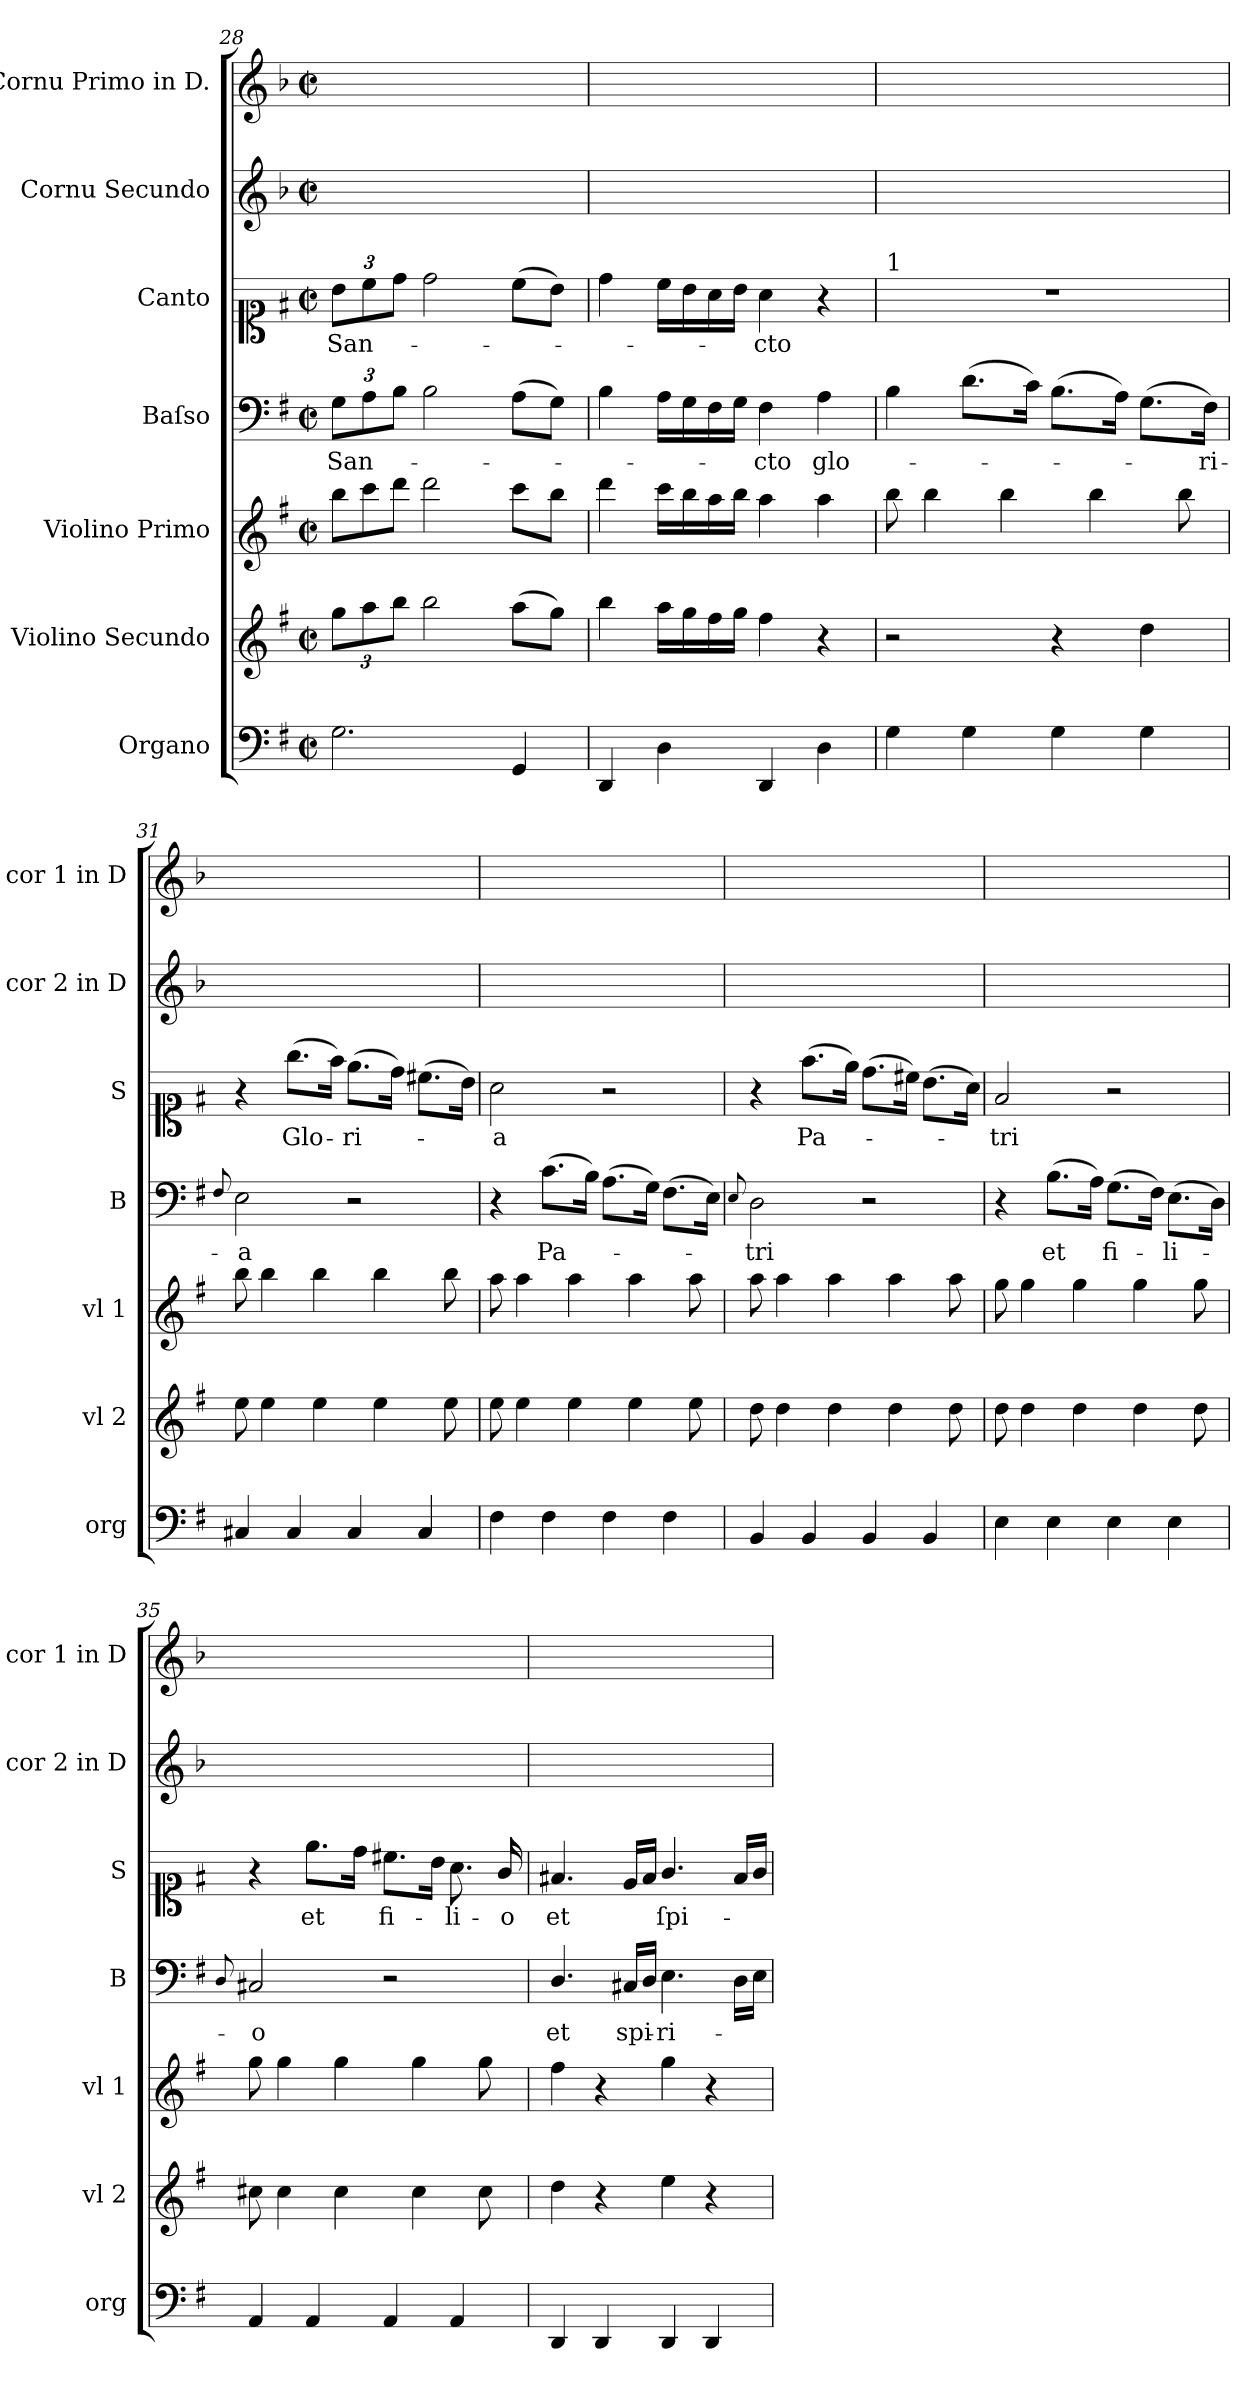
**kern	**kern	**kern	**kern	**text	**kern	**text	**kern	**kern
*part7	*part6	*part5	*part4	*part4	*part3	*part3	*part2	*part1
*staff7	*staff6	*staff5	*staff4	*staff4	*staff3	*staff3	*staff2	*staff1
*I"Organo	*I"Violino Secundo	*I"Violino Primo	*I"Baſso	*	*I"Canto	*	*I"Cornu Secundo	*I"Cornu Primo in D.
*I'org	*I'vl 2	*I'vl 1	*I'B	*	*I'S	*	*I'cor 2 in D	*I'cor 1 in D
*clefF4	*clefG2	*clefG2	*clefF4	*	*clefC1	*	*clefG2	*clefG2
*	*	*	*	*	*	*	*ITrd6c10	*ITrd6c10
*k[f#]	*k[f#]	*k[f#]	*k[f#]	*	*k[f#]	*	*k[f#]	*k[f#]
*G:	*G:	*G:	*G:	*	*G:	*	*G:	*G:
*M2/2	*M2/2	*M2/2	*M2/2	*	*M2/2	*	*M2/2	*M2/2
*met(c|)	*met(c|)	*met(c|)	*met(c|)	*	*met(c|)	*	*met(c|)	*met(c|)
*	*	*Xtuplet	*	*	*	*	*	*
=28	=28	=28	=28	=28	=28	=28	=28	=28
2.G\	12gg\L	12bb\L	12G\L	San-	12b\L	San-	1ryy	1ryy
.	12aa\	12ccc\	12A\	.	12cc\	.	.	.
.	12bb\J	12ddd\J	12B\J	.	12dd\J	.	.	.
.	2bb\	2ddd\	2B\	.	2dd\	.	.	.
4GG/	(8aa\L	8ccc\L	(8A\L	.	(8cc\L	.	.	.
.	8gg\J)	8bb\J	8G\J)	.	8b\J)	.	.	.
=29	=29	=29	=29	=29	=29	=29	=29	=29
4DD/	4bb\	4ddd\	4B\	.	4dd\	.	1ryy	1ryy
4D\	16aa\LL	16ccc\LL	16A\LL	.	16cc\LL	.	.	.
.	16gg\	16bb\	16G\	.	16b\	.	.	.
.	16ff#\	16aa\	16F#\	.	16a\	.	.	.
.	16gg\JJ	16bb\JJ	16G\JJ	.	16b\JJ	.	.	.
4DD/	4ff#\	4aa\	4F#\	-cto	4a\	-cto	.	.
4D\	4r	4aa\	4A\	glo-	4r	.	.	.
=30	=30	=30	=30	=30	=30	=30	=30	=30
!	!	!	!	!	!LO:TX:a:t=1	!	!	!
4G\	2r	8bb\	4B\	.	1r	.	1ryy	1ryy
.	.	4bb\	.	.	.	.	.	.
4G\	.	.	(8.d\L	.	.	.	.	.
.	.	4bb\	.	.	.	.	.	.
.	.	.	16c\Jk)	.	.	.	.	.
4G\	4r	.	(8.B\L	.	.	.	.	.
.	.	4bb\	.	.	.	.	.	.
.	.	.	16A\Jk)	.	.	.	.	.
4G\	4dd\	.	(8.G\L	.	.	.	.	.
.	.	8bb\	.	.	.	.	.	.
.	.	.	16F#\Jk)	-ri-	.	.	.	.
=31	=31	=31	=31	=31	=31	=31	=31	=31
.	.	.	8qqF#/	.	.	.	.	.
4C#X/	8ee\	8bb\	2E\	-a	4r	.	1ryy	1ryy
.	4ee\	4bb\	.	.	.	.	.	.
4C#/	.	.	.	.	(8.gg\L	Glo-	.	.
.	4ee\	4bb\	.	.	.	.	.	.
.	.	.	.	.	16ff#\Jk)	.	.	.
4C#/	.	.	2r	.	(8.ee\L	-ri-	.	.
.	4ee\	4bb\	.	.	.	.	.	.
.	.	.	.	.	16dd\Jk)	.	.	.
4C#/	.	.	.	.	(8.cc#X\L	.	.	.
.	8ee\	8bb\	.	.	.	.	.	.
.	.	.	.	.	16b\Jk)	.	.	.
=32	=32	=32	=32	=32	=32	=32	=32	=32
4F#\	8ee\	8aa\	4r	.	2a\	-a	1ryy	1ryy
.	4ee\	4aa\	.	.	.	.	.	.
4F#\	.	.	(8.c\L	Pa-	.	.	.	.
.	4ee\	4aa\	.	.	.	.	.	.
.	.	.	16B\Jk)	.	.	.	.	.
4F#\	.	.	(8.A\L	.	2r	.	.	.
.	4ee\	4aa\	.	.	.	.	.	.
.	.	.	16G\Jk)	.	.	.	.	.
4F#\	.	.	(8.F#\L	.	.	.	.	.
.	8ee\	8aa\	.	.	.	.	.	.
.	.	.	16E\Jk)	.	.	.	.	.
=33	=33	=33	=33	=33	=33	=33	=33	=33
.	.	.	8qqE/	.	.	.	.	.
4BB/	8dd\	8aa\	2D\	-tri	4r	.	1ryy	1ryy
.	4dd\	4aa\	.	.	.	.	.	.
4BB/	.	.	.	.	(8.ff#\L	Pa-	.	.
.	4dd\	4aa\	.	.	.	.	.	.
.	.	.	.	.	16ee\Jk)	.	.	.
4BB/	.	.	2r	.	(8.dd\L	.	.	.
.	4dd\	4aa\	.	.	.	.	.	.
.	.	.	.	.	16cc#X\Jk)	.	.	.
4BB/	.	.	.	.	(8.b\L	.	.	.
.	8dd\	8aa\	.	.	.	.	.	.
.	.	.	.	.	16a\Jk)	.	.	.
=34	=34	=34	=34	=34	=34	=34	=34	=34
4E\	8dd\	8gg\	4r	.	2f#/	-tri	1ryy	1ryy
.	4dd\	4gg\	.	.	.	.	.	.
4E\	.	.	(8.B\L	et	.	.	.	.
.	4dd\	4gg\	.	.	.	.	.	.
.	.	.	16A\Jk)	.	.	.	.	.
4E\	.	.	(8.G\L	fi-	2r	.	.	.
.	4dd\	4gg\	.	.	.	.	.	.
.	.	.	16F#\Jk)	.	.	.	.	.
4E\	.	.	(8.E\L	-li-	.	.	.	.
.	8dd\	8gg\	.	.	.	.	.	.
.	.	.	16D\Jk)	.	.	.	.	.
=35	=35	=35	=35	=35	=35	=35	=35	=35
.	.	.	8qqD/	.	.	.	.	.
4AA/	8cc#X\	8gg\	2C#X/	-o	4r	.	1ryy	1ryy
.	4cc#\	4gg\	.	.	.	.	.	.
4AA/	.	.	.	.	8.ee\L	et	.	.
.	4cc#\	4gg\	.	.	.	.	.	.
.	.	.	.	.	16dd\Jk	.	.	.
4AA/	.	.	2r	.	8.cc#X\L	fi-	.	.
.	4cc#\	4gg\	.	.	.	.	.	.
.	.	.	.	.	16b\Jk	.	.	.
4AA/	.	.	.	.	8.a\	-li-	.	.
.	8cc#\	8gg\	.	.	.	.	.	.
.	.	.	.	.	16g/	-o	.	.
=36	=36	=36	=36	=36	=36	=36	=36	=36
4DD/	4dd\	4ff#\	4.D/	et	4.f#X/	et	1ryy	1ryy
4DD/	4r	4r	.	.	.	.	.	.
.	.	.	16C#X/LL	spi-	16e/LL	.	.	.
.	.	.	16D/JJ	.	16f#/JJ	.	.	.
4DD/	4ee\	4gg\	4.E\	-ri-	4.g/	ſpi-	.	.
4DD/	4r	4r	.	.	.	.	.	.
.	.	.	16D\LL	.	16f#/LL	.	.	.
.	.	.	16E\JJ	.	16g/JJ	.	.	.
=	=	=	=	=	=	=	=	=
*-	*-	*-	*-	*-	*-	*-	*-	*-
